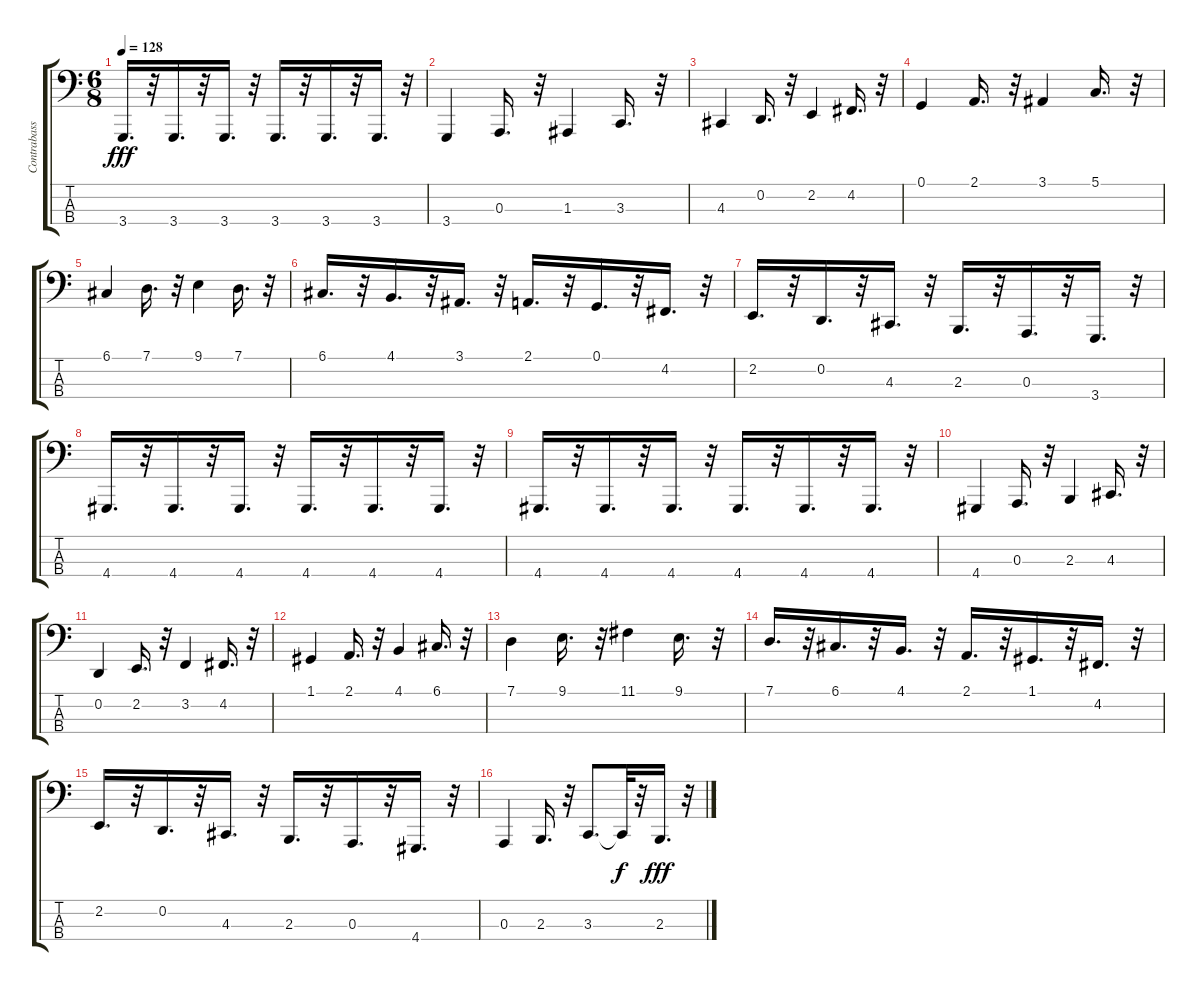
\track ("Contrabasses" "Contrabass") {instrument pizzicatostrings}
\staff {score tabs}
\tuning (G2 D2 A1 E1) {hide}
\ts (6 8)
\tempo 128
\clef f4
\ks c
3.4.16{d dy fff} r.32 3.4.16{d} r.32 3.4.16{d} r.32 3.4.16{d} r.32 3.4.16{d} r.32 3.4.16{d} r.32 |
3.4.4 0.3.16{d} r.32 1.3.4 3.3.16{d} r.32 |
4.3.4 0.2.16{d} r.32 2.2.4 4.2.16{d} r.32 |
0.1.4 2.1.16{d} r.32 3.1.4 5.1.16{d} r.32 |
6.1.4 7.1.16{d} r.32 9.1.4 7.1.16{d} r.32 |
6.1.16{d} r.32 4.1.16{d} r.32 3.1.16{d} r.32 2.1.16{d} r.32 0.1.16{d} r.32 4.2.16{d} r.32 |
2.2.16{d} r.32 0.2.16{d} r.32 4.3.16{d} r.32 2.3.16{d} r.32 0.3.16{d} r.32 3.4.16{d} r.32 |
4.4.16{d} r.32 4.4.16{d} r.32 4.4.16{d} r.32 4.4.16{d} r.32 4.4.16{d} r.32 4.4.16{d} r.32 |
4.4.16{d} r.32 4.4.16{d} r.32 4.4.16{d} r.32 4.4.16{d} r.32 4.4.16{d} r.32 4.4.16{d} r.32 |
4.4.4 0.3.16{d} r.32 2.3.4 4.3.16{d} r.32 |
0.2.4 2.2.16{d} r.32 3.2.4 4.2.16{d} r.32 |
1.1.4 2.1.16{d} r.32 4.1.4 6.1.16{d} r.32 |
7.1.4 9.1.16{d} r.32 11.1.4 9.1.16{d} r.32 |
7.1.16{d} r.32 6.1.16{d} r.32 4.1.16{d} r.32 2.1.16{d} r.32 1.1.16{d} r.32 4.2.16{d} r.32 |
2.2.16{d} r.32 0.2.16{d} r.32 4.3.16{d} r.32 2.3.16{d} r.32 0.3.16{d} r.32 4.4.16{d} r.32 |
0.3.4 2.3.16{d} r.32 3.3.8{d} 3.3{t}.32{dy f} r.32 2.3.16{d dy fff} r.32
